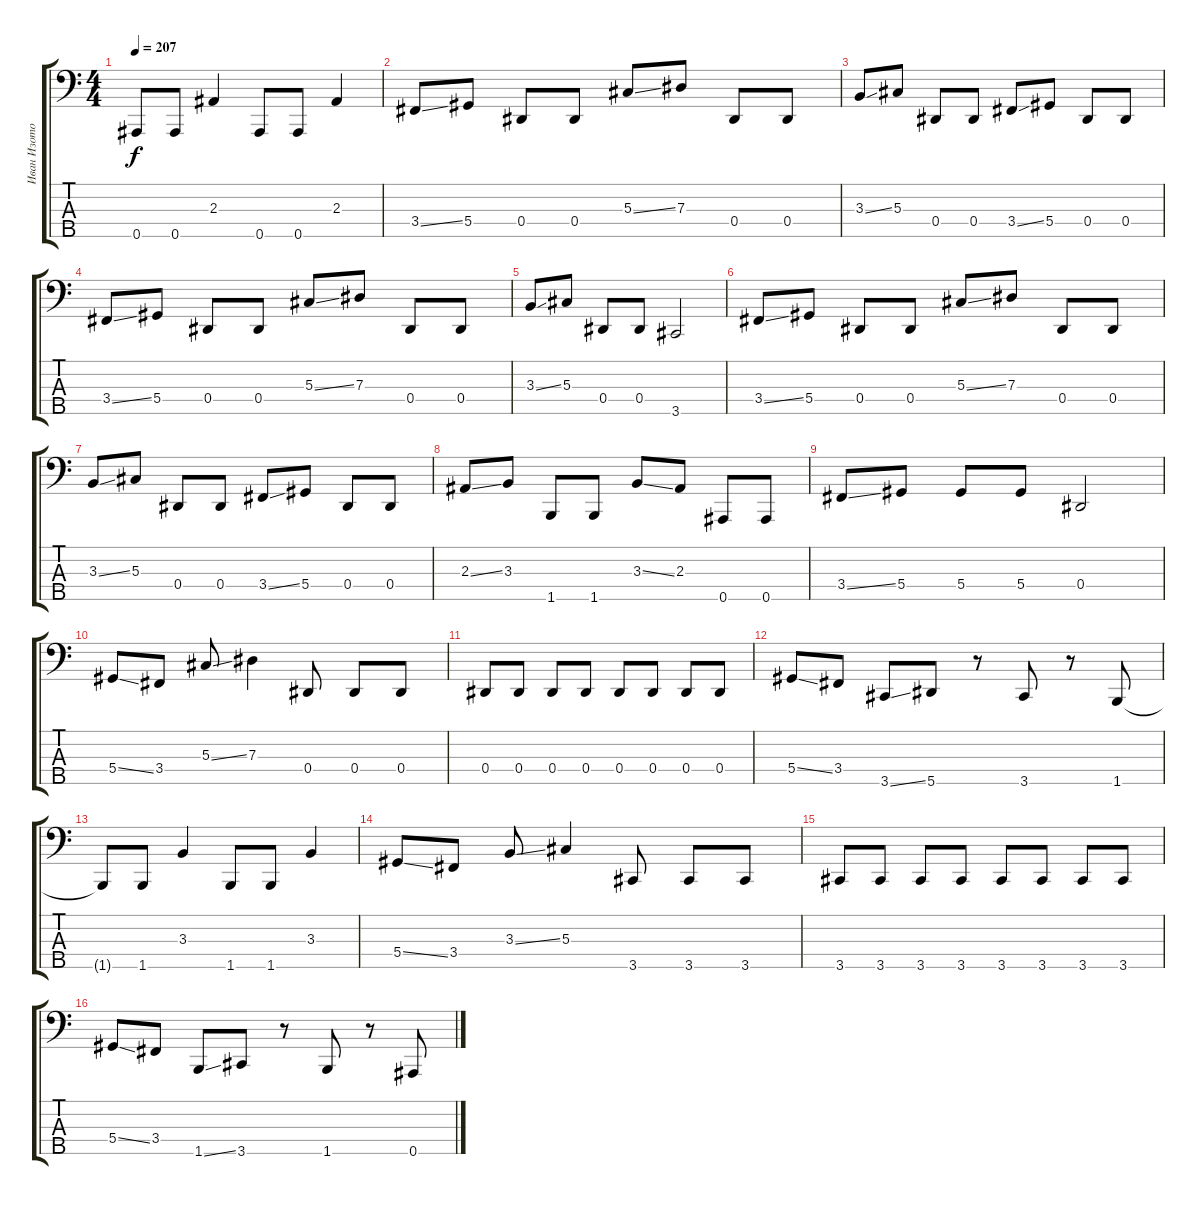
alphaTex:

\track ("Иван Изотов" "Иван Изото") {instrument electricbasspick}
\staff {score tabs}
\tuning (Gb2 Db2 Ab1 Eb1 Bb0) {hide}
\ts (4 4)
\tempo 207
\clef f4
\ks c
0.5{t}.8{dy f} 0.5.8 2.3.4 0.5.8 0.5.8 2.3.4 |
3.4{ss}.8 5.4.8 0.4.8 0.4.8 5.3{ss}.8 7.3.8 0.4.8 0.4.8 |
3.3{ss}.8 5.3.8 0.4.8 0.4.8 3.4{ss}.8 5.4.8 0.4.8 0.4.8 |
3.4{ss}.8 5.4.8 0.4.8 0.4.8 5.3{ss}.8 7.3.8 0.4.8 0.4.8 |
3.3{ss}.8 5.3.8 0.4.8 0.4.8 3.5.2 |
3.4{ss}.8 5.4.8 0.4.8 0.4.8 5.3{ss}.8 7.3.8 0.4.8 0.4.8 |
3.3{ss}.8 5.3.8 0.4.8 0.4.8 3.4{ss}.8 5.4.8 0.4.8 0.4.8 |
2.3{ss}.8 3.3.8 1.5.8 1.5.8 3.3{ss}.8 2.3.8 0.5.8 0.5.8 |
3.4{ss}.8 5.4.8 5.4.8 5.4.8 0.4.2 |
5.4{ss}.8 3.4.8 5.3{ss}.8 7.3.4 0.4.8 0.4.8 0.4.8 |
0.4.8 0.4.8 0.4.8 0.4.8 0.4.8 0.4.8 0.4.8 0.4.8 |
5.4{ss}.8 3.4.8 3.5{ss}.8 5.5.8 r.8 3.5.8 r.8 1.5.8 |
1.5{t}.8 1.5.8 3.3.4 1.5.8 1.5.8 3.3.4 |
5.4{ss}.8 3.4.8 3.3{ss}.8 5.3.4 3.5.8 3.5.8 3.5.8 |
3.5.8 3.5.8 3.5.8 3.5.8 3.5.8 3.5.8 3.5.8 3.5.8 |
5.4{ss}.8 3.4.8 1.5{ss}.8 3.5.8 r.8 1.5.8 r.8 0.5.8
